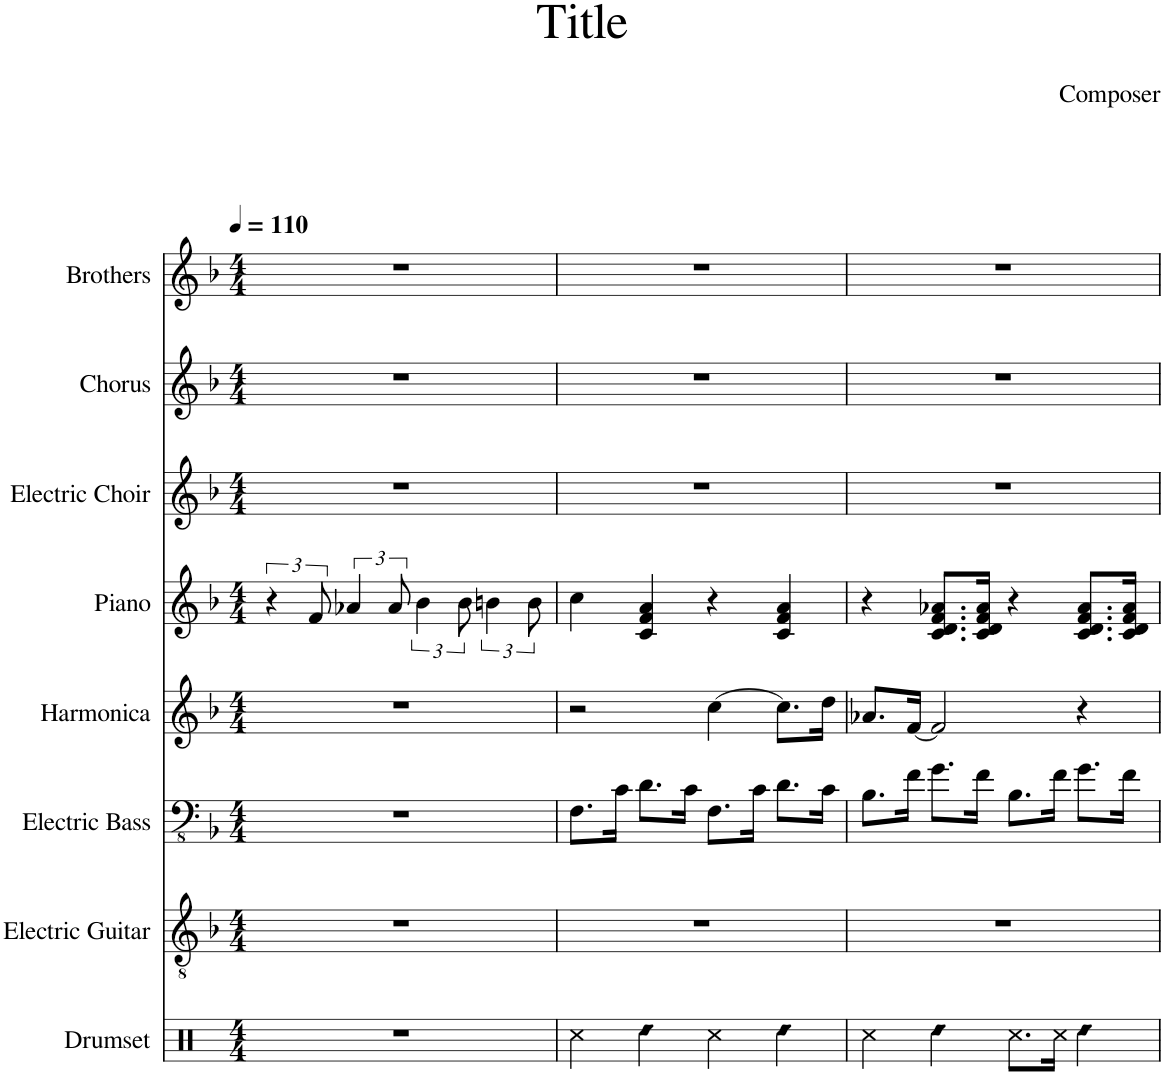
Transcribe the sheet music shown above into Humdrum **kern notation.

**kern	**kern	**kern	**kern	**kern	**kern	**kern	**kern
*part8	*part7	*part6	*part5	*part4	*part3	*part2	*part1
*staff8	*staff7	*staff6	*staff5	*staff4	*staff3	*staff2	*staff1
*I"Drumset	*I"Electric Guitar	*I"Electric Bass	*I"Harmonica	*I"Piano	*I"Electric Choir	*I"Chorus	*I"Brothers
*I'Drs.	*I'El. Guit.	*I'El. B.	*I'Harm.	*I'Pno.	*I'E. Ch.	*I'ch.	*I'Bros.
*clefX	*clefGv2	*clefFv4	*clefG2	*clefG2	*clefG2	*clefG2	*clefG2
*k[]	*k[b-]	*k[b-]	*k[b-]	*k[b-]	*k[b-]	*k[b-]	*k[b-]
*M4/4	*M4/4	*M4/4	*M4/4	*M4/4	*M4/4	*M4/4	*M4/4
*MM110	*MM110	*MM110	*MM110	*MM110	*MM110	*MM110	*MM110
=1	=1	=1	=1	=1	=1	=1	=1
1r	1r	1r	1r	6r	1r	1r	1r
.	.	.	.	12f/	.	.	.
.	.	.	.	6a-X/	.	.	.
.	.	.	.	12a-/	.	.	.
.	.	.	.	6b-\	.	.	.
.	.	.	.	12b-\	.	.	.
.	.	.	.	6bn\	.	.	.
.	.	.	.	12b\	.	.	.
=2	=2	=2	=2	=2	=2	=2	=2
4Rcc\	1r	8.FF\L	2r	4cc\	1r	1r	1r
.	.	16C\Jk	.	.	.	.	.
!LO:N:head=diamond	!	!	!	!	!	!	!
4Rdd\	.	8.D\L	.	4c/ 4f/ 4a/	.	.	.
.	.	16C\Jk	.	.	.	.	.
4Rcc\	.	8.FF\L	[4cc\	4r	.	.	.
.	.	16C\Jk	.	.	.	.	.
!LO:N:head=diamond	!	!	!	!	!	!	!
4Rdd\	.	8.D\L	8.cc\L]	4c/ 4f/ 4a/	.	.	.
.	.	16C\Jk	16dd\Jk	.	.	.	.
=3	=3	=3	=3	=3	=3	=3	=3
4Rcc\	1r	8.BB-\L	8.a-X/L	4r	1r	1r	1r
.	.	16F\Jk	[16f/Jk	.	.	.	.
!LO:N:head=diamond	!	!	!	!	!	!	!
4Rdd\	.	8.G\L	2f/]	8.c/ 8.d/ 8.f/ 8.a-X/L	.	.	.
.	.	16F\Jk	.	16c/ 16d/ 16f/ 16a-/Jk	.	.	.
8.Rcc\L	.	8.BB-\L	.	4r	.	.	.
16Rcc\Jk	.	16F\Jk	.	.	.	.	.
!LO:N:head=diamond	!	!	!	!	!	!	!
4Rdd\	.	8.G\L	4r	8.c/ 8.d/ 8.f/ 8.a-/L	.	.	.
.	.	16F\Jk	.	16c/ 16d/ 16f/ 16a-/Jk	.	.	.
=	=	=	=	=	=	=	=
*-	*-	*-	*-	*-	*-	*-	*-
